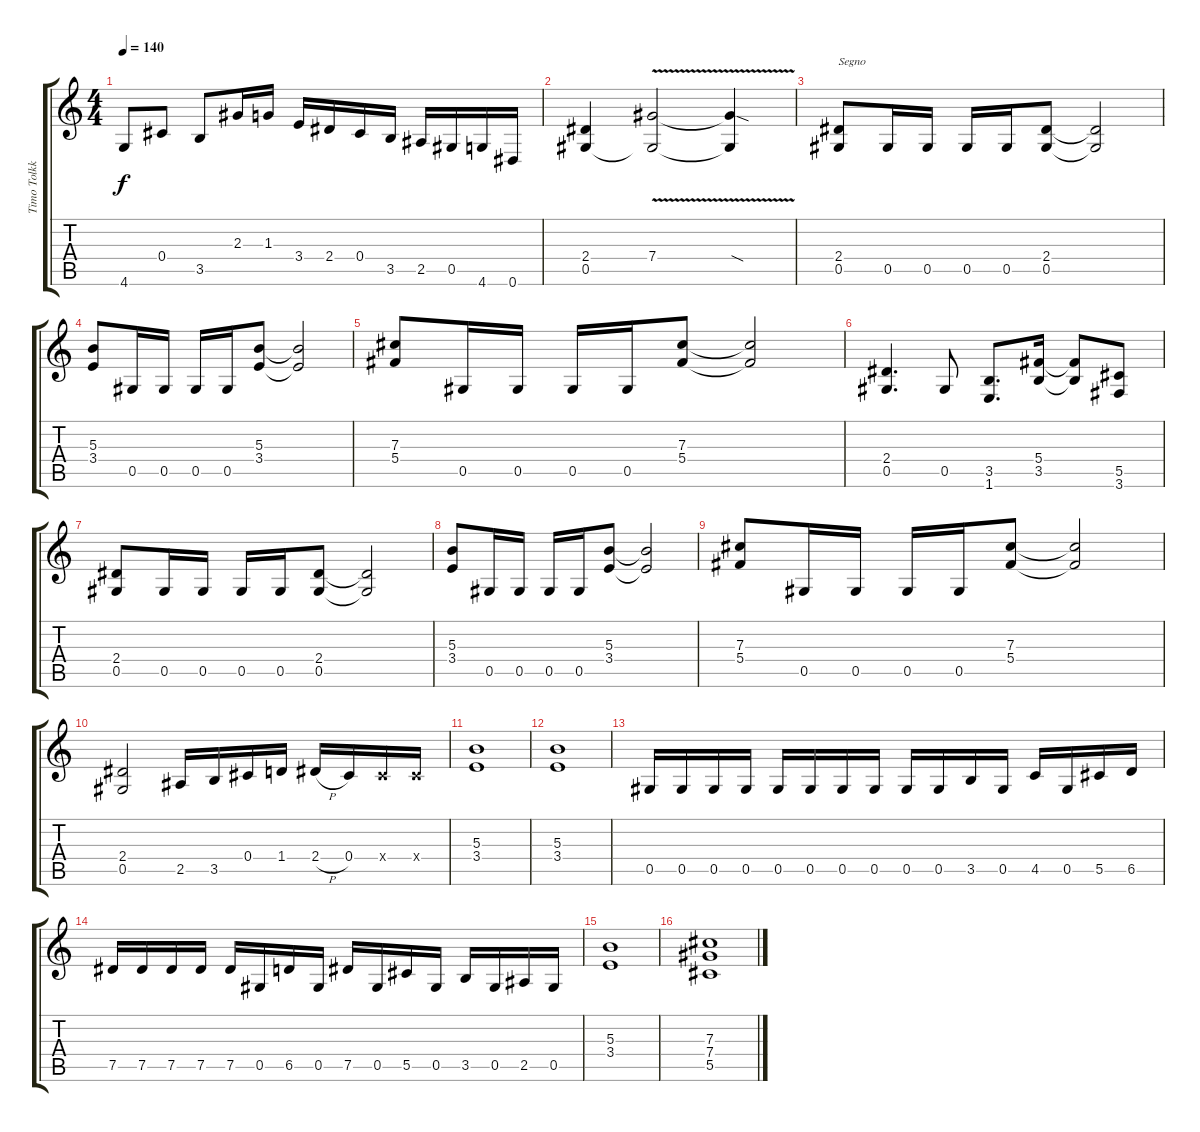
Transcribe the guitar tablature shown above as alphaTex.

\track ("Timo Tolkki II" "Timo Tolkk") {instrument distortionguitar}
\staff {score tabs}
\tuning (Eb4 Bb3 Gb3 Db3 Ab2 Eb2) {hide}
\ts (4 4)
\tempo 140
\clef g2
\ks c
4.6.8{dy f} 0.4.8 3.5.8 2.3.16 1.3.16 3.4.16 2.4.16 0.4.16 3.5.16 2.5.16 0.5.16 4.6.16 0.6.16 |
(2.4 0.5).4 (7.4{v} 0.5{t}).2 (7.4{sod t} 0.5{t}).4 |
(2.4 0.5).8{txt "Segno"} 0.5.16 0.5.16 0.5.16 0.5.16 (2.4 0.5).8 (2.4{t} 0.5{t}).2 |
(5.3 3.4).8 0.5.16 0.5.16 0.5.16 0.5.16 (5.3 3.4).8 (5.3{t} 3.4{t}).2 |
(7.3 5.4).8 0.5.16 0.5.16 0.5.16 0.5.16 (7.3 5.4).8 (7.3{t} 5.4{t}).2 |
(2.4 0.5).4{d} 0.5.8 (3.5 1.6).8{d} (5.4 3.5).16 (5.4{t} 3.5{t}).8 (5.5 3.6).8 |
(2.4 0.5).8 0.5.16 0.5.16 0.5.16 0.5.16 (2.4 0.5).8 (2.4{t} 0.5{t}).2 |
(5.3 3.4).8 0.5.16 0.5.16 0.5.16 0.5.16 (5.3 3.4).8 (5.3{t} 3.4{t}).2 |
(7.3 5.4).8 0.5.16 0.5.16 0.5.16 0.5.16 (7.3 5.4).8 (7.3{t} 5.4{t}).2 |
(2.4 0.5).2 2.5.16 3.5.16 0.4.16 1.4.16 2.4{h}.16 0.4.16 0.4{x}.16 0.4{x}.16 |
(5.3 3.4).1 |
(5.3 3.4).1 |
0.5.16 0.5.16 0.5.16 0.5.16 0.5.16 0.5.16 0.5.16 0.5.16 0.5.16 0.5.16 3.5.16 0.5.16 4.5.16 0.5.16 5.5.16 6.5.16 |
7.5.16 7.5.16 7.5.16 7.5.16 7.5.16 0.5.16 6.5.16 0.5.16 7.5.16 0.5.16 5.5.16 0.5.16 3.5.16 0.5.16 2.5.16 0.5.16 |
(5.3 3.4).1 |
(7.3 7.4 5.5).1
